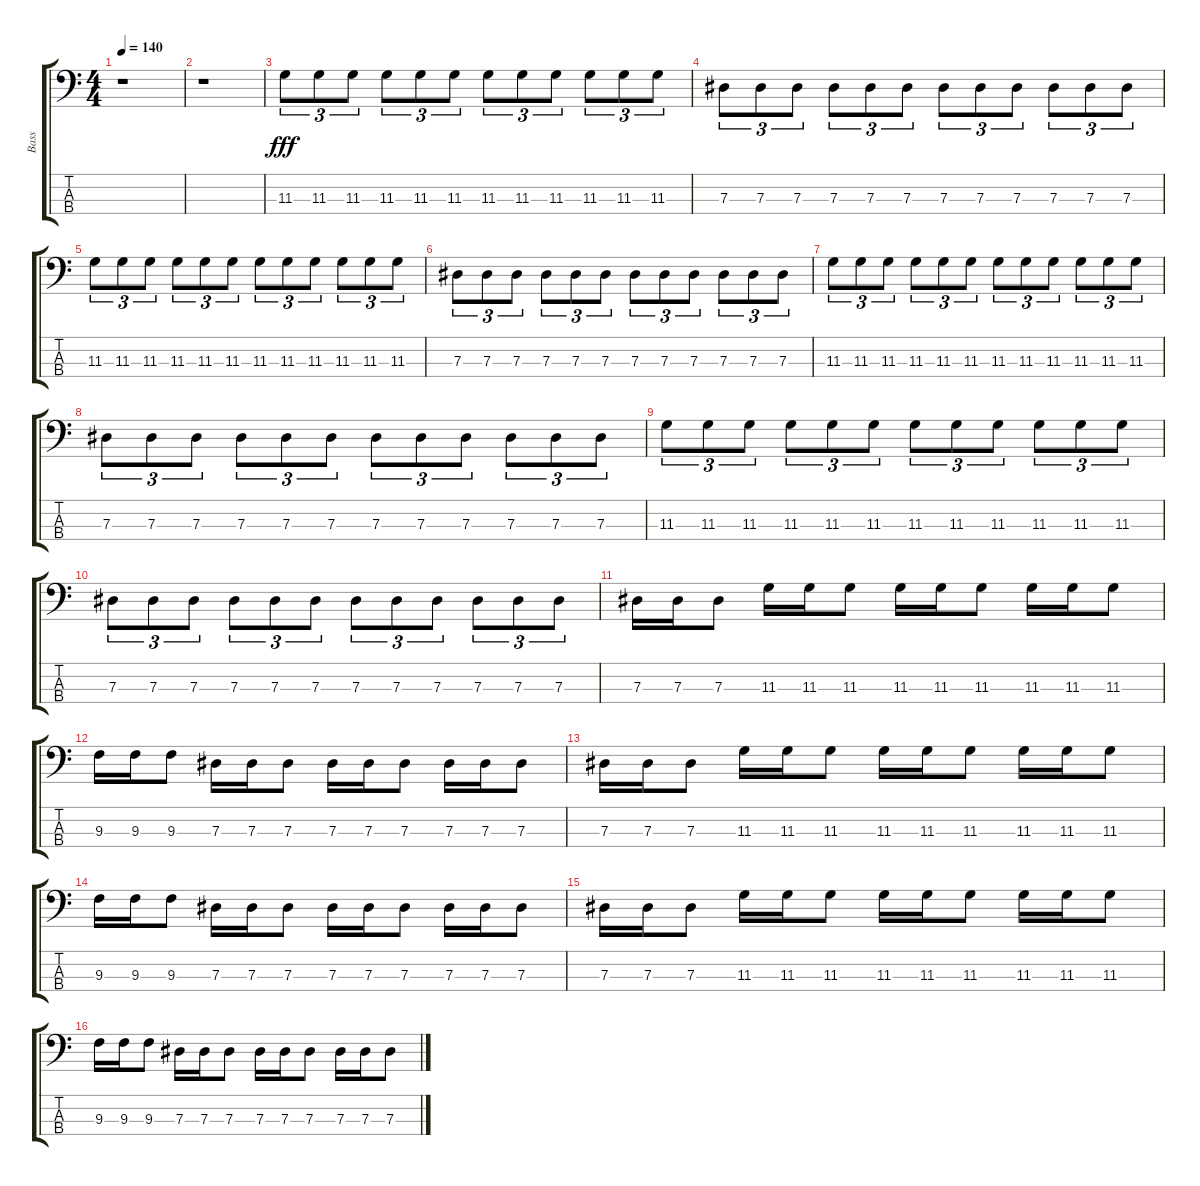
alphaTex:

\track ("Bass" "Bass") {instrument electricbasspick}
\staff {score tabs}
\tuning (Gb2 Db2 Ab1 Eb1) {hide}
\ts (4 4)
\tempo 140
\clef f4
\ks c
r.1{dy fff} |
r.1 |
11.3.8{tu (3 2)} 11.3.8{tu (3 2)} 11.3.8{tu (3 2)} 11.3.8{tu (3 2)} 11.3.8{tu (3 2)} 11.3.8{tu (3 2)} 11.3.8{tu (3 2)} 11.3.8{tu (3 2)} 11.3.8{tu (3 2)} 11.3.8{tu (3 2)} 11.3.8{tu (3 2)} 11.3.8{tu (3 2)} |
7.3.8{tu (3 2)} 7.3.8{tu (3 2)} 7.3.8{tu (3 2)} 7.3.8{tu (3 2)} 7.3.8{tu (3 2)} 7.3.8{tu (3 2)} 7.3.8{tu (3 2)} 7.3.8{tu (3 2)} 7.3.8{tu (3 2)} 7.3.8{tu (3 2)} 7.3.8{tu (3 2)} 7.3.8{tu (3 2)} |
11.3.8{tu (3 2)} 11.3.8{tu (3 2)} 11.3.8{tu (3 2)} 11.3.8{tu (3 2)} 11.3.8{tu (3 2)} 11.3.8{tu (3 2)} 11.3.8{tu (3 2)} 11.3.8{tu (3 2)} 11.3.8{tu (3 2)} 11.3.8{tu (3 2)} 11.3.8{tu (3 2)} 11.3.8{tu (3 2)} |
7.3.8{tu (3 2)} 7.3.8{tu (3 2)} 7.3.8{tu (3 2)} 7.3.8{tu (3 2)} 7.3.8{tu (3 2)} 7.3.8{tu (3 2)} 7.3.8{tu (3 2)} 7.3.8{tu (3 2)} 7.3.8{tu (3 2)} 7.3.8{tu (3 2)} 7.3.8{tu (3 2)} 7.3.8{tu (3 2)} |
11.3.8{tu (3 2)} 11.3.8{tu (3 2)} 11.3.8{tu (3 2)} 11.3.8{tu (3 2)} 11.3.8{tu (3 2)} 11.3.8{tu (3 2)} 11.3.8{tu (3 2)} 11.3.8{tu (3 2)} 11.3.8{tu (3 2)} 11.3.8{tu (3 2)} 11.3.8{tu (3 2)} 11.3.8{tu (3 2)} |
7.3.8{tu (3 2)} 7.3.8{tu (3 2)} 7.3.8{tu (3 2)} 7.3.8{tu (3 2)} 7.3.8{tu (3 2)} 7.3.8{tu (3 2)} 7.3.8{tu (3 2)} 7.3.8{tu (3 2)} 7.3.8{tu (3 2)} 7.3.8{tu (3 2)} 7.3.8{tu (3 2)} 7.3.8{tu (3 2)} |
11.3.8{tu (3 2)} 11.3.8{tu (3 2)} 11.3.8{tu (3 2)} 11.3.8{tu (3 2)} 11.3.8{tu (3 2)} 11.3.8{tu (3 2)} 11.3.8{tu (3 2)} 11.3.8{tu (3 2)} 11.3.8{tu (3 2)} 11.3.8{tu (3 2)} 11.3.8{tu (3 2)} 11.3.8{tu (3 2)} |
7.3.8{tu (3 2)} 7.3.8{tu (3 2)} 7.3.8{tu (3 2)} 7.3.8{tu (3 2)} 7.3.8{tu (3 2)} 7.3.8{tu (3 2)} 7.3.8{tu (3 2)} 7.3.8{tu (3 2)} 7.3.8{tu (3 2)} 7.3.8{tu (3 2)} 7.3.8{tu (3 2)} 7.3.8{tu (3 2)} |
7.3.16 7.3.16 7.3.8 11.3.16 11.3.16 11.3.8 11.3.16 11.3.16 11.3.8 11.3.16 11.3.16 11.3.8 |
9.3.16 9.3.16 9.3.8 7.3.16 7.3.16 7.3.8 7.3.16 7.3.16 7.3.8 7.3.16 7.3.16 7.3.8 |
7.3.16 7.3.16 7.3.8 11.3.16 11.3.16 11.3.8 11.3.16 11.3.16 11.3.8 11.3.16 11.3.16 11.3.8 |
9.3.16 9.3.16 9.3.8 7.3.16 7.3.16 7.3.8 7.3.16 7.3.16 7.3.8 7.3.16 7.3.16 7.3.8 |
7.3.16 7.3.16 7.3.8 11.3.16 11.3.16 11.3.8 11.3.16 11.3.16 11.3.8 11.3.16 11.3.16 11.3.8 |
9.3.16 9.3.16 9.3.8 7.3.16 7.3.16 7.3.8 7.3.16 7.3.16 7.3.8 7.3.16 7.3.16 7.3.8
